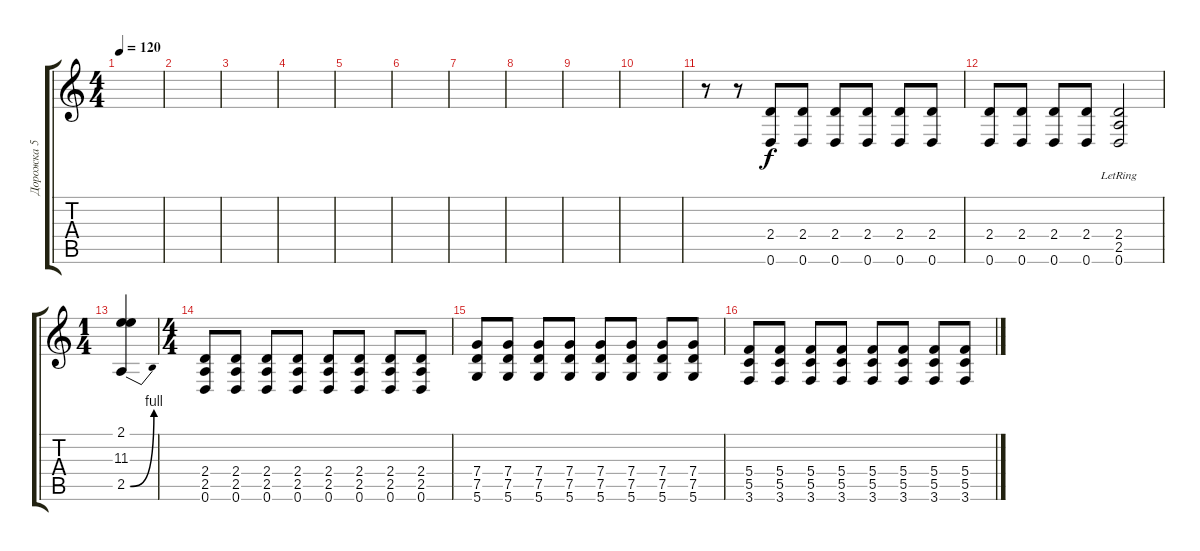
\track ("Дорожка 5" "Дорожка 5") {instrument distortionguitar}
\staff {score tabs}
\tuning (D4 A3 F3 C3 G2 D2) {hide}
\ts (4 4)
\tempo 120
\clef g2
\ks c
|
|
|
|
|
|
|
|
|
|
r.8 r.8 (2.4 0.6).8 (2.4 0.6).8 (2.4 0.6).8 (2.4 0.6).8 (2.4 0.6).8 (2.4 0.6).8 |
(2.4 0.6).8 (2.4 0.6).8 (2.4 0.6).8 (2.4 0.6).8 (2.4{lr} 2.5{lr} 0.6{lr}).2 |
\ts (1 4)
(2.1 11.3 2.5{be (bend 0 0 60 4)}).4 |
\ts (4 4)
(2.4 2.5 0.6).8 (2.4 2.5 0.6).8 (2.4 2.5 0.6).8 (2.4 2.5 0.6).8 (2.4 2.5 0.6).8 (2.4 2.5 0.6).8 (2.4 2.5 0.6).8 (2.4 2.5 0.6).8 |
(7.4 7.5 5.6).8 (7.4 7.5 5.6).8 (7.4 7.5 5.6).8 (7.4 7.5 5.6).8 (7.4 7.5 5.6).8 (7.4 7.5 5.6).8 (7.4 7.5 5.6).8 (7.4 7.5 5.6).8 |
(5.4 5.5 3.6).8 (5.4 5.5 3.6).8 (5.4 5.5 3.6).8 (5.4 5.5 3.6).8 (5.4 5.5 3.6).8 (5.4 5.5 3.6).8 (5.4 5.5 3.6).8 (5.4 5.5 3.6).8
